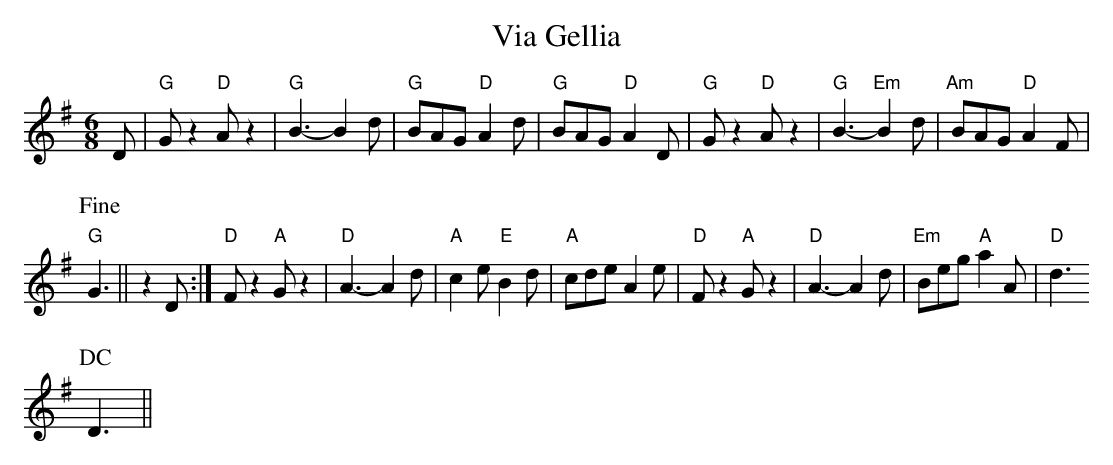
X:1
T:Via Gellia
M:6/8
K:G
D|"G"Gz2"D"Az2|"G"B3 -B2d|"G"BAG "D"A2d|"G"BAG "D"A2D|"G"Gz2"D"Az2|\
"G"B3 -"Em"B2d|"Am"BAG "D"A2F|
P:Fine
"G"G3 ||z2D :|"D"Fz2"A"Gz2|"D"A3 -A2d|"A"c2e "E"B2d|"A"cde A2e|"D"Fz2"A"Gz2|\
"D"A3 -A2d|"Em"Beg "A"a2A|"D"d3
P:DC
D3||
